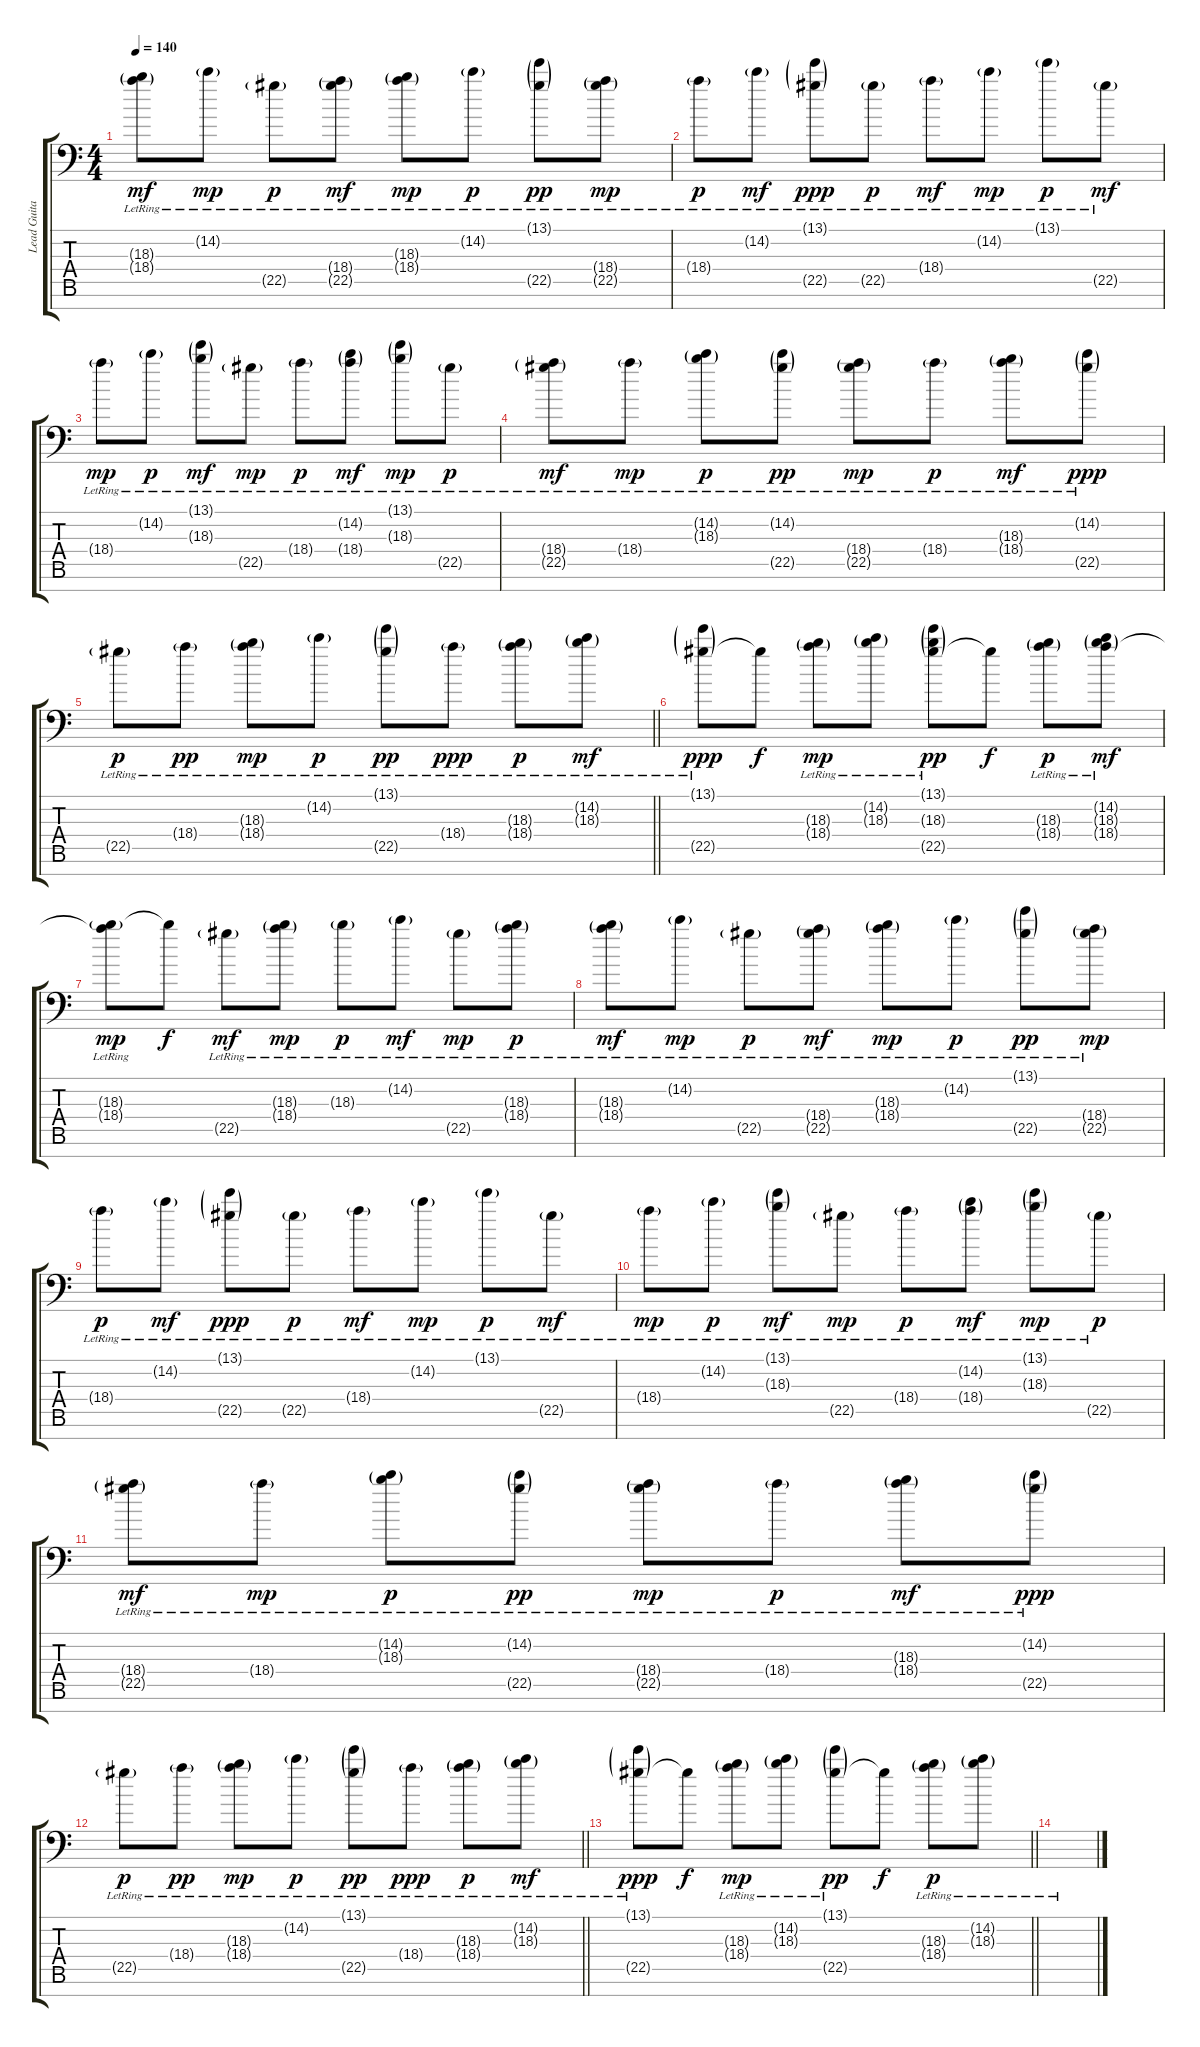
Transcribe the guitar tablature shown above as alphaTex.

\track ("Lead Guitar #2" "Lead Guita") {instrument electricguitarjazz}
\staff {score tabs}
\tuning (Eb4 Bb3 F3 Eb3 Bb2 F2 Ab1) {hide}
\ts (4 4)
\tempo 140
\clef f4
\ks c
(18.3{g lr} 18.4{g lr}).8{dy mf} 14.2{g lr}.8{dy mp} 22.5{g lr}.8{dy p} (18.4{g lr} 22.5{g lr}).8{dy mf} (18.3{g lr} 18.4{g lr}).8{dy mp} 14.2{g lr}.8{dy p} (13.1{g lr} 22.5{g lr}).8{dy pp} (18.4{g lr} 22.5{g lr}).8{dy mp} |
18.4{g lr}.8{dy p} 14.2{g lr}.8{dy mf} (13.1{g lr} 22.5{g lr}).8{dy ppp} 22.5{g lr}.8{dy p} 18.4{g lr}.8{dy mf} 14.2{g lr}.8{dy mp} 13.1{g lr}.8{dy p} 22.5{g lr}.8{dy mf} |
18.4{g lr}.8{dy mp} 14.2{g lr}.8{dy p} (13.1{g lr} 18.3{g lr}).8{dy mf} 22.5{g lr}.8{dy mp} 18.4{g lr}.8{dy p} (14.2{g lr} 18.4{g lr}).8{dy mf} (13.1{g lr} 18.3{g lr}).8{dy mp} 22.5{g lr}.8{dy p} |
(18.4{g lr} 22.5{g lr}).8{dy mf} 18.4{g lr}.8{dy mp} (14.2{g lr} 18.3{g lr}).8{dy p} (14.2{g lr} 22.5{g lr}).8{dy pp} (18.4{g lr} 22.5{g lr}).8{dy mp} 18.4{g lr}.8{dy p} (18.3{g lr} 18.4{g lr}).8{dy mf} (14.2{g lr} 22.5{g lr}).8{dy ppp} |
\barLineRight lightlight
22.5{g lr}.8{dy p} 18.4{g lr}.8{dy pp} (18.3{g lr} 18.4{g lr}).8{dy mp} 14.2{g lr}.8{dy p} (13.1{g lr} 22.5{g lr}).8{dy pp} 18.4{g lr}.8{dy ppp} (18.3{g lr} 18.4{g lr}).8{dy p} (14.2{g lr} 18.3{g lr}).8{dy mf} |
\section ("" "")
(13.1{g lr} 22.5{g lr}).8{dy ppp} 22.5{t}.8{dy f} (18.3{g lr} 18.4{g lr}).8{dy mp} (14.2{g lr} 18.3{g lr}).8 (13.1{g lr} 18.3{g lr} 22.5{g lr}).8{dy pp} 22.5{t}.8{dy f} (18.3{g lr} 18.4{g lr}).8{dy p} (14.2{g lr} 18.3{g lr} 18.4{g lr}).8{dy mf} |
(18.3{g lr} 18.4{t}).8{dy mp} 18.3{t}.8{dy f} 22.5{g lr}.8{dy mf} (18.3{g lr} 18.4{g lr}).8{dy mp} 18.3{g lr}.8{dy p} 14.2{g lr}.8{dy mf} 22.5{g lr}.8{dy mp} (18.3{g lr} 18.4{g lr}).8{dy p} |
(18.3{g lr} 18.4{g lr}).8{dy mf} 14.2{g lr}.8{dy mp} 22.5{g lr}.8{dy p} (18.4{g lr} 22.5{g lr}).8{dy mf} (18.3{g lr} 18.4{g lr}).8{dy mp} 14.2{g lr}.8{dy p} (13.1{g lr} 22.5{g lr}).8{dy pp} (18.4{g lr} 22.5{g lr}).8{dy mp} |
18.4{g lr}.8{dy p} 14.2{g lr}.8{dy mf} (13.1{g lr} 22.5{g lr}).8{dy ppp} 22.5{g lr}.8{dy p} 18.4{g lr}.8{dy mf} 14.2{g lr}.8{dy mp} 13.1{g lr}.8{dy p} 22.5{g lr}.8{dy mf} |
18.4{g lr}.8{dy mp} 14.2{g lr}.8{dy p} (13.1{g lr} 18.3{g lr}).8{dy mf} 22.5{g lr}.8{dy mp} 18.4{g lr}.8{dy p} (14.2{g lr} 18.4{g lr}).8{dy mf} (13.1{g lr} 18.3{g lr}).8{dy mp} 22.5{g lr}.8{dy p} |
(18.4{g lr} 22.5{g lr}).8{dy mf} 18.4{g lr}.8{dy mp} (14.2{g lr} 18.3{g lr}).8{dy p} (14.2{g lr} 22.5{g lr}).8{dy pp} (18.4{g lr} 22.5{g lr}).8{dy mp} 18.4{g lr}.8{dy p} (18.3{g lr} 18.4{g lr}).8{dy mf} (14.2{g lr} 22.5{g lr}).8{dy ppp} |
\barLineRight lightlight
22.5{g lr}.8{dy p} 18.4{g lr}.8{dy pp} (18.3{g lr} 18.4{g lr}).8{dy mp} 14.2{g lr}.8{dy p} (13.1{g lr} 22.5{g lr}).8{dy pp} 18.4{g lr}.8{dy ppp} (18.3{g lr} 18.4{g lr}).8{dy p} (14.2{g lr} 18.3{g lr}).8{dy mf} |
\barLineRight lightlight
(13.1{g lr} 22.5{g lr}).8{dy ppp} 22.5{t}.8{dy f} (18.3{g lr} 18.4{g lr}).8{dy mp} (14.2{g lr} 18.3{g lr}).8 (13.1{g lr} 22.5{g lr}).8{dy pp} 22.5{t}.8{dy f} (18.3{g lr} 18.4{g lr}).8{dy p} (14.2{g lr} 18.3{g lr}).8 |
\section ("" "")
